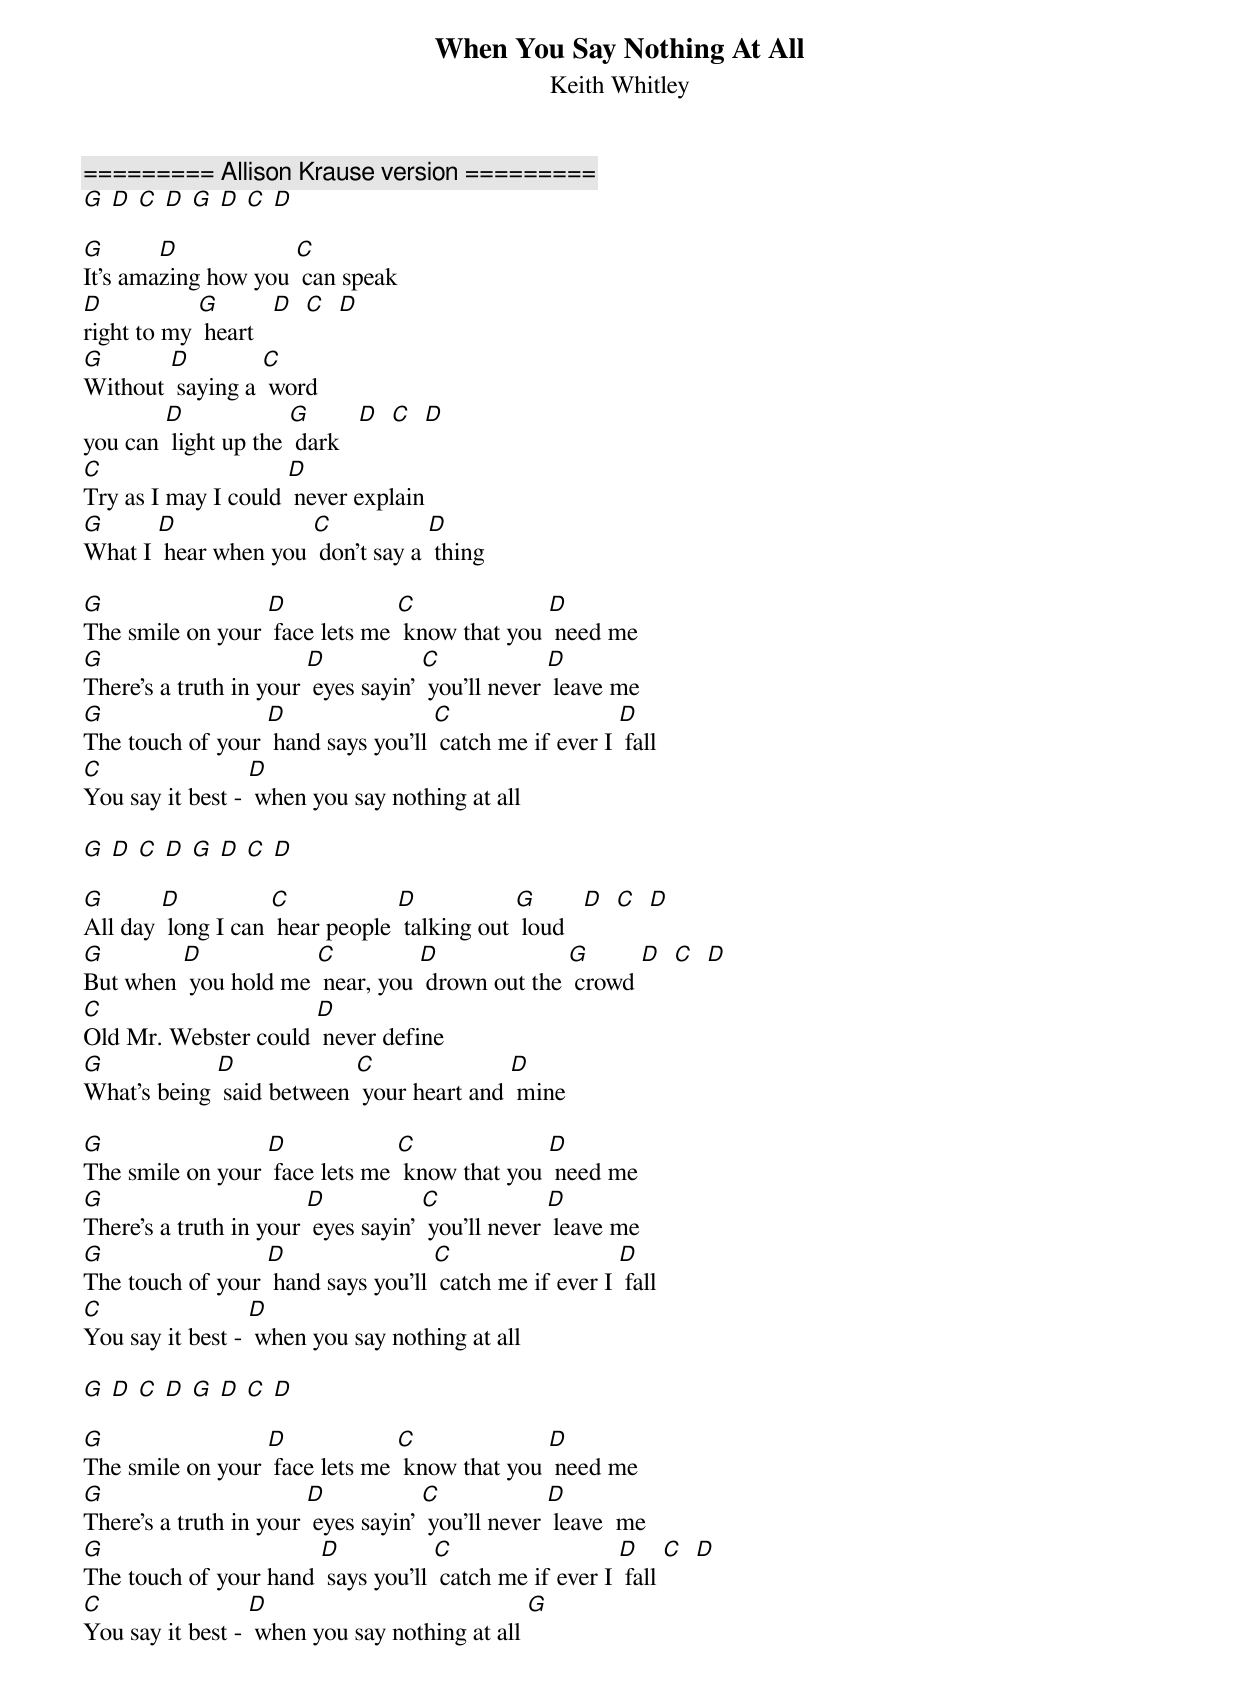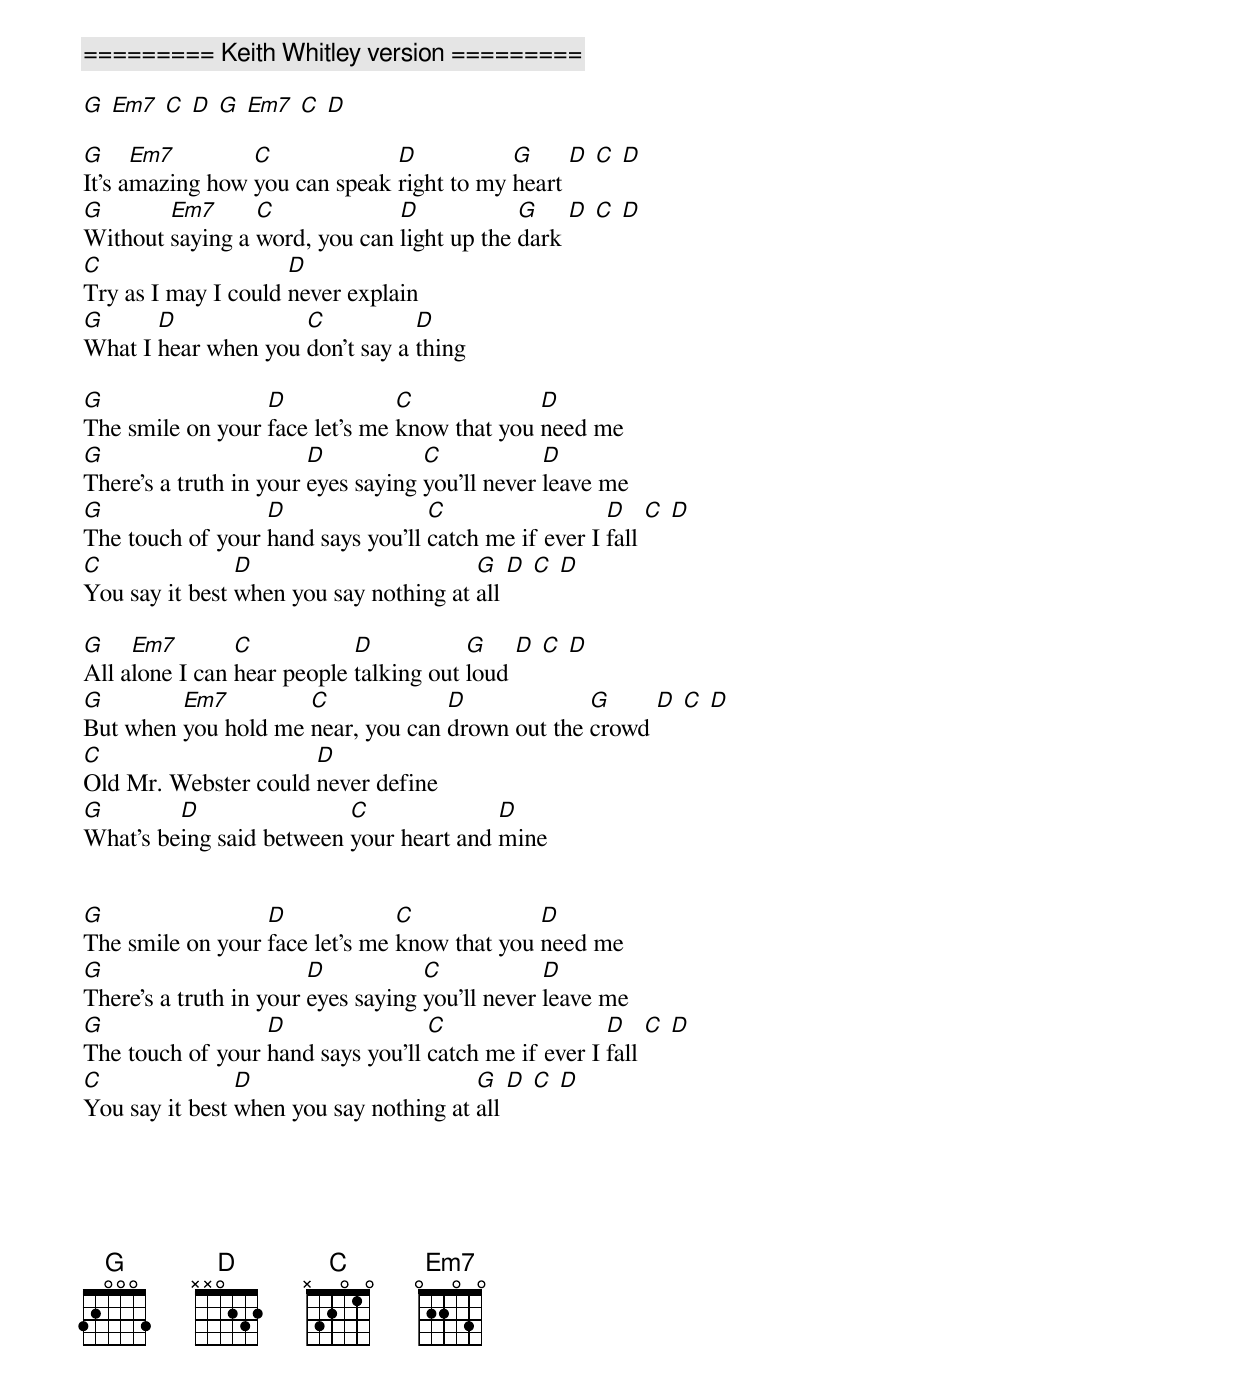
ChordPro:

{title: When You Say Nothing At All}
{subtitle: Keith Whitley}
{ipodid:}

{c:========= Allison Krause version =========}
[G] [D] [C] [D] [G] [D] [C] [D]

[G]It's ama[D]zing how you [C] can speak
[D]right to my [G] heart   [D]  [C]  [D]
[G]Without [D] saying a [C] word
you can [D] light up the [G] dark   [D]  [C]  [D]
[C]Try as I may I could [D] never explain
[G]What I [D] hear when you [C] don't say a [D] thing

[G]The smile on your [D] face lets me [C] know that you [D] need me
[G]There's a truth in your [D] eyes sayin' [C] you'll never [D] leave me
[G]The touch of your [D] hand says you'll [C] catch me if ever I [D] fall
[C]You say it best - [D] when you say nothing at all

[G] [D] [C] [D] [G] [D] [C] [D]

[G]All day [D] long I can [C] hear people [D] talking out [G] loud   [D]  [C]  [D]
[G]But when [D] you hold me [C] near, you [D] drown out the [G] crowd [D]  [C]  [D]
[C]Old Mr. Webster could [D] never define
[G]What's being [D] said between [C] your heart and [D] mine

[G]The smile on your [D] face lets me [C] know that you [D] need me
[G]There's a truth in your [D] eyes sayin' [C] you'll never [D] leave me
[G]The touch of your [D] hand says you'll [C] catch me if ever I [D] fall
[C]You say it best - [D] when you say nothing at all

[G] [D] [C] [D] [G] [D] [C] [D]

[G]The smile on your [D] face lets me [C] know that you [D] need me
[G]There's a truth in your [D] eyes sayin' [C] you'll never [D] leave  me
[G]The touch of your hand [D] says you'll [C] catch me if ever I [D] fall [C]  [D]
[C]You say it best - [D] when you say nothing at all [G]


{c:========= Keith Whitley version =========}

[G] [Em7] [C] [D] [G] [Em7] [C] [D]

[G]It's a[Em7]mazing how [C]you can speak [D]right to my [G]heart [D] [C] [D]
[G]Without [Em7]saying a [C]word, you can [D]light up the [G]dark [D] [C] [D]
[C]Try as I may I could [D]never explain
[G]What I [D]hear when you [C]don't say a [D]thing

[G]The smile on your [D]face let's me [C]know that you [D]need me
[G]There's a truth in your [D]eyes saying [C]you'll never [D]leave me
[G]The touch of your [D]hand says you'll [C]catch me if ever I [D]fall [C] [D]
[C]You say it best [D]when you say nothing at [G]all [D] [C] [D]

[G]All a[Em7]lone I can [C]hear people [D]talking out [G]loud [D] [C] [D]
[G]But when [Em7]you hold me [C]near, you can [D]drown out the [G]crowd [D] [C] [D]
[C]Old Mr. Webster could [D]never define
[G]What's be[D]ing said between [C]your heart and [D]mine


[G]The smile on your [D]face let's me [C]know that you [D]need me
[G]There's a truth in your [D]eyes saying [C]you'll never [D]leave me
[G]The touch of your [D]hand says you'll [C]catch me if ever I [D]fall [C] [D]
[C]You say it best [D]when you say nothing at [G]all [D] [C] [D]
{define: Em7 0 0 2 2 0 3 0}
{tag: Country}
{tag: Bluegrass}
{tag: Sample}


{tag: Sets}


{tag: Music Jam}

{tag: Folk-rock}
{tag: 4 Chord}
